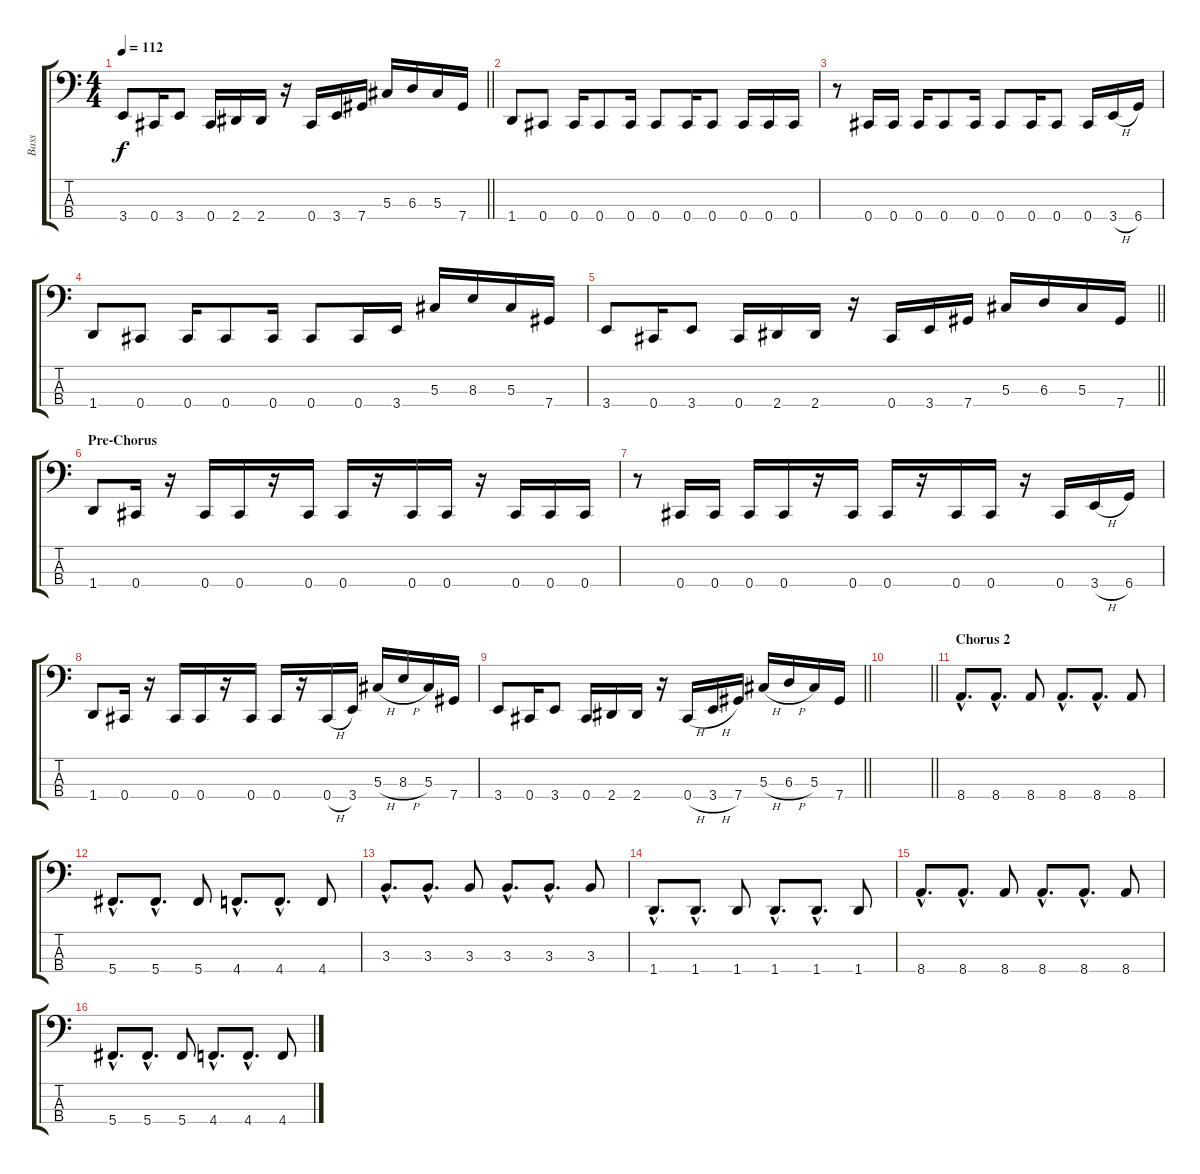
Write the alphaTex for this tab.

\track ("Bass" "Bass") {instrument electricbassfinger}
\staff {score tabs}
\tuning (Gb2 Db2 Ab1 Db1) {hide}
\ts (4 4)
\tempo 112
\clef f4
\barLineRight lightlight
\ks c
3.4.8{dy f} 0.4.16 3.4.8 0.4.16 2.4.16 2.4.16 r.16 0.4.16 3.4.16 7.4.16 5.3.16 6.3.16 5.3.16 7.4.16 |
1.4.8 0.4.8 0.4.16 0.4.8 0.4.16 0.4.8 0.4.16 0.4.8 0.4.16 0.4.16 0.4.16 |
r.8 0.4.16 0.4.16 0.4.16 0.4.8 0.4.16 0.4.8 0.4.16 0.4.8 0.4.16 3.4{h}.16 6.4.16 |
1.4.8 0.4.8 0.4.16 0.4.8 0.4.16 0.4.8 0.4.16 3.4.16 5.3.16 8.3.16 5.3.16 7.4.16 |
\barLineRight lightlight
3.4.8 0.4.16 3.4.8 0.4.16 2.4.16 2.4.16 r.16 0.4.16 3.4.16 7.4.16 5.3.16 6.3.16 5.3.16 7.4.16 |
\section ("" "Pre-Chorus")
1.4.8 0.4.16 r.16 0.4.16 0.4.16 r.16 0.4.16 0.4.16 r.16 0.4.16 0.4.16 r.16 0.4.16 0.4.16 0.4.16 |
r.8 0.4.16 0.4.16 0.4.16 0.4.16 r.16 0.4.16 0.4.16 r.16 0.4.16 0.4.16 r.16 0.4.16 3.4{h}.16 6.4.16 |
1.4.8 0.4.16 r.16 0.4.16 0.4.16 r.16 0.4.16 0.4.16 r.16 0.4{h}.16 3.4.16 5.3{h}.16 8.3{h}.16 5.3.16 7.4.16 |
\barLineRight lightlight
3.4.8 0.4.16 3.4.8 0.4.16 2.4.16 2.4.16 r.16 0.4{h}.16 3.4{h}.16 7.4.16 5.3{h}.16 6.3{h}.16 5.3.16 7.4.16 |
\barLineRight lightlight
|
\section ("" "Chorus 2")
8.4{hac}.8{d} 8.4{hac}.8{d} 8.4.8 8.4{hac}.8{d} 8.4{hac}.8{d} 8.4.8 |
5.4{hac}.8{d} 5.4{hac}.8{d} 5.4.8 4.4{hac}.8{d} 4.4{hac}.8{d} 4.4.8 |
3.3{hac}.8{d} 3.3{hac}.8{d} 3.3.8 3.3{hac}.8{d} 3.3{hac}.8{d} 3.3.8 |
1.4{hac}.8{d} 1.4{hac}.8{d} 1.4.8 1.4{hac}.8{d} 1.4{hac}.8{d} 1.4.8 |
8.4{hac}.8{d} 8.4{hac}.8{d} 8.4.8 8.4{hac}.8{d} 8.4{hac}.8{d} 8.4.8 |
5.4{hac}.8{d} 5.4{hac}.8{d} 5.4.8 4.4{hac}.8{d} 4.4{hac}.8{d} 4.4.8
